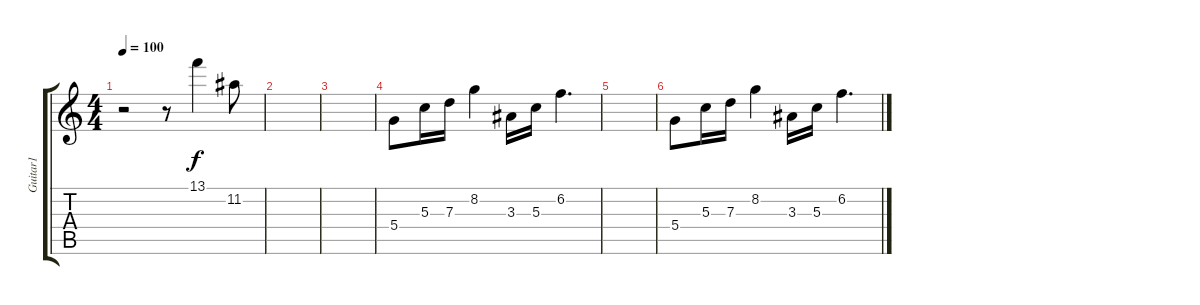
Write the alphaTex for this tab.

\track ("Guitar1" "Guitar1") {instrument acousticguitarsteel}
\staff {score tabs}
\tuning (E4 B3 G3 D3 A2 E2) {hide}
\ts (4 4)
\tempo 100
\clef g2
\ks c
r.2{dy f} r.8 13.1.4 11.2.8 |
|
|
5.4.8 5.3.16 7.3.16 8.2.4 3.3.16 5.3.16 6.2.4{d} |
|
5.4.8 5.3.16 7.3.16 8.2.4 3.3.16 5.3.16 6.2.4{d}
